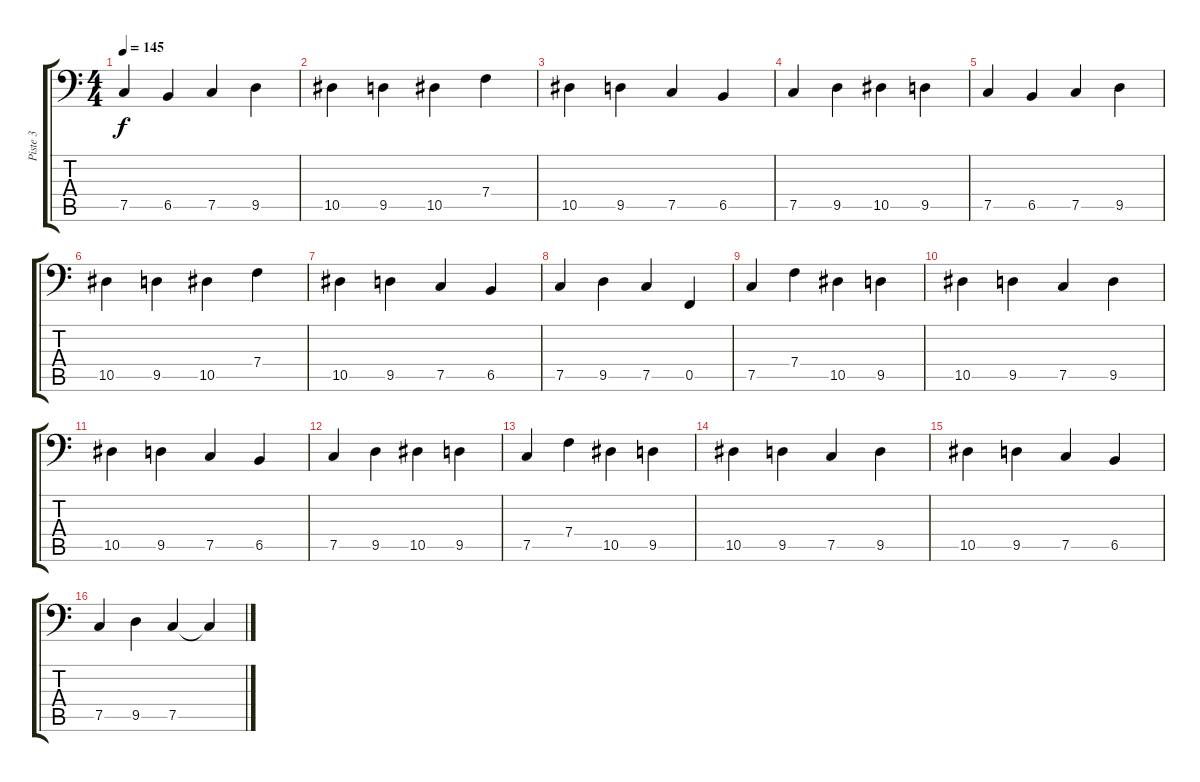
\track ("Piste 3" "Piste 3") {instrument electricbassfinger}
\staff {score tabs}
\tuning (Db3 Ab2 Eb2 Bb1 F1 C1) {hide}
\ts (4 4)
\tempo 145
\clef f4
\ks c
7.5.4{dy f} 6.5.4 7.5.4 9.5.4 |
10.5.4 9.5.4 10.5.4 7.4.4 |
10.5.4 9.5.4 7.5.4 6.5.4 |
7.5.4 9.5.4 10.5.4 9.5.4 |
7.5.4 6.5.4 7.5.4 9.5.4 |
10.5.4 9.5.4 10.5.4 7.4.4 |
10.5.4 9.5.4 7.5.4 6.5.4 |
7.5.4 9.5.4 7.5.4 0.5.4 |
7.5.4 7.4.4 10.5.4 9.5.4 |
10.5.4 9.5.4 7.5.4 9.5.4 |
10.5.4 9.5.4 7.5.4 6.5.4 |
7.5.4 9.5.4 10.5.4 9.5.4 |
7.5.4 7.4.4 10.5.4 9.5.4 |
10.5.4 9.5.4 7.5.4 9.5.4 |
10.5.4 9.5.4 7.5.4 6.5.4 |
7.5.4 9.5.4 7.5.4 7.5{t}.4
